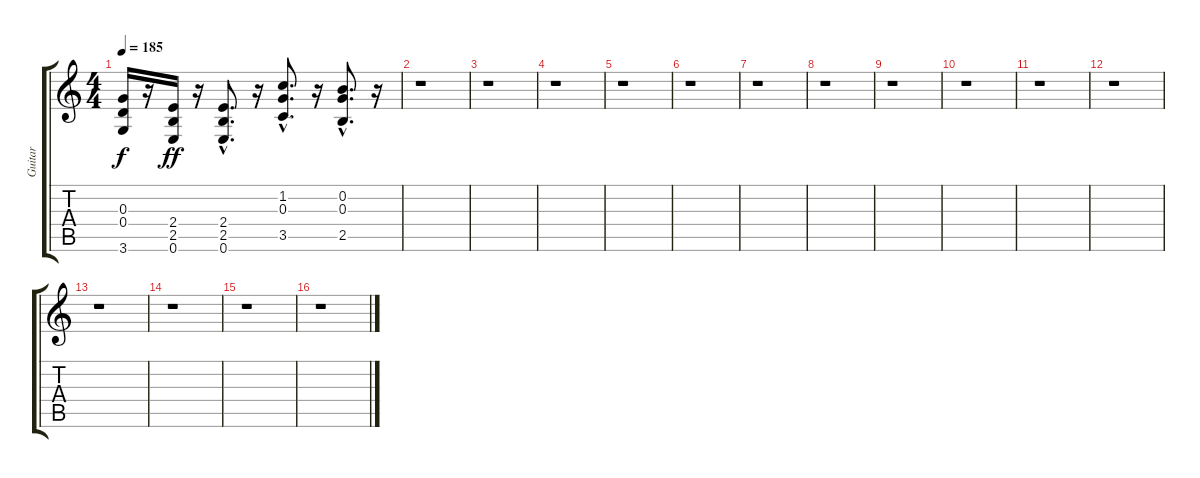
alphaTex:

\track ("Guitar" "Guitar") {instrument distortionguitar}
\staff {score tabs}
\tuning (E4 B3 G3 D3 A2 E2) {hide}
\ts (4 4)
\tempo 185
\clef g2
\ks c
(0.3{t} 0.4{t} 3.6{t}).16{dy f} r.16 (2.4 2.5 0.6).16{dy ff} r.16 (2.4{hac} 2.5{hac} 0.6{hac}).8{d} r.16 (1.2{hac} 0.3{hac} 3.5{hac}).8{d} r.16 (0.2{hac} 0.3{hac} 2.5{hac}).8{d} r.16 |
r.1 |
r.1 |
r.1 |
r.1 |
r.1 |
r.1 |
r.1 |
r.1 |
r.1 |
r.1 |
r.1 |
r.1 |
r.1 |
r.1 |
r.1
